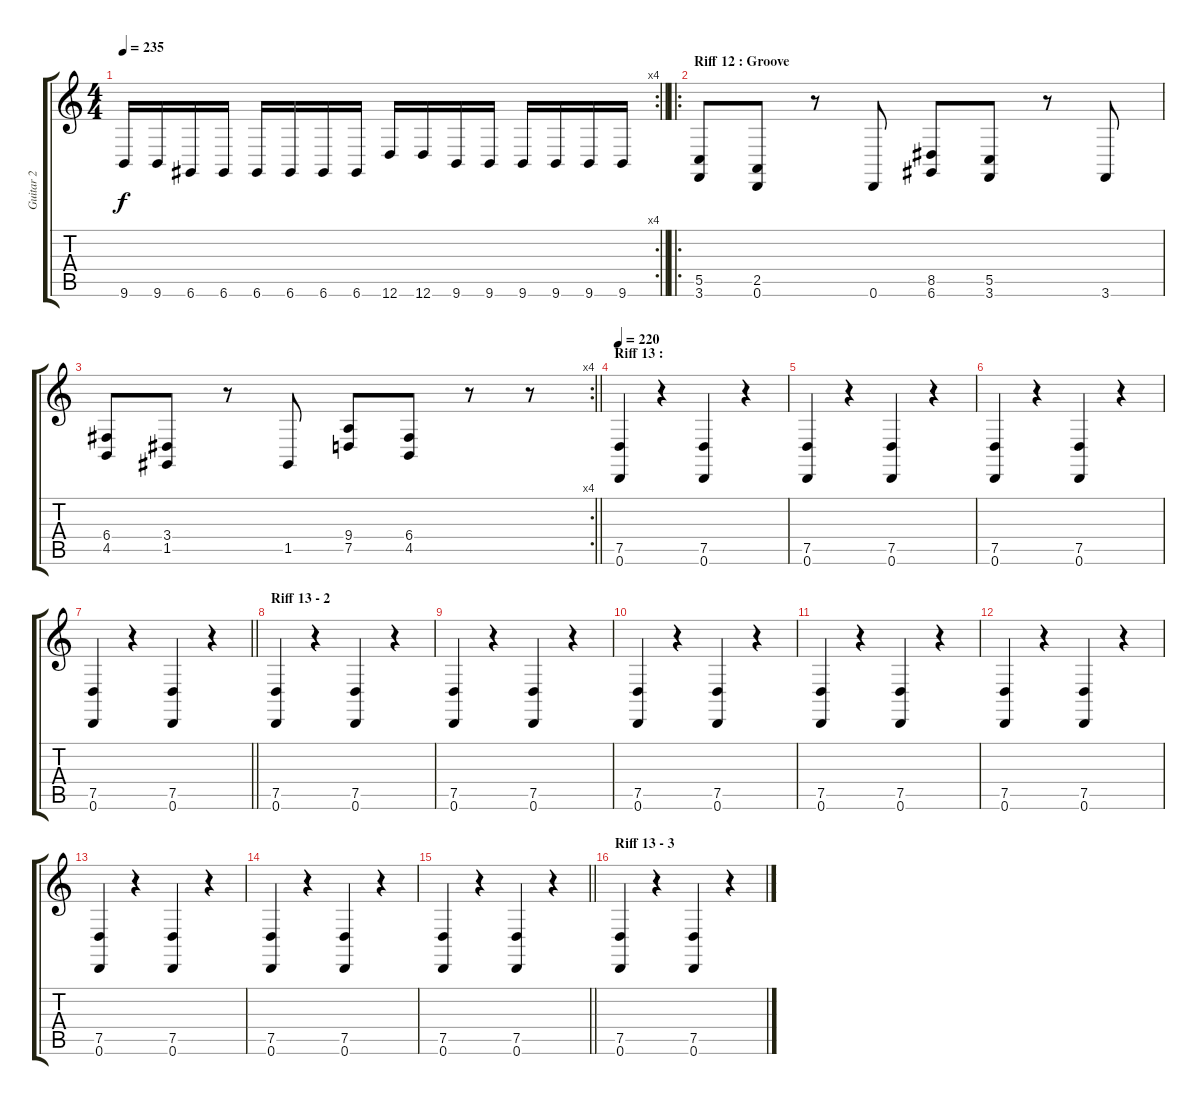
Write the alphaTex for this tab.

\track ("Guitar 2" "Guitar 2") {instrument electricgrandpiano}
\staff {score tabs}
\tuning (D4 A3 F3 C3 G2 D2) {hide}
\rc 4
\ts (4 4)
\tempo 235
\clef g2
\barLineRight lightlight
\ks c
9.6.16{dy f} 9.6.16 6.6.16 6.6.16 6.6.16 6.6.16 6.6.16 6.6.16 12.6.16 12.6.16 9.6.16 9.6.16 9.6.16 9.6.16 9.6.16 9.6.16 |
\ro
\section ("" "Riff 12 : Groove")
(5.5 3.6).8 (2.5 0.6).8 r.8 0.6.8 (8.5 6.6).8 (5.5 3.6).8 r.8 3.6.8 |
\rc 4
\barLineRight lightlight
(6.4 4.5).8 (3.4 1.5).8 r.8 1.5.8 (9.4 7.5).8 (6.4 4.5).8 r.8 r.8 |
\section ("" "Riff 13 : ")
\tempo 220
(7.5 0.6).4 r.4 (7.5 0.6).4 r.4 |
(7.5 0.6).4 r.4 (7.5 0.6).4 r.4 |
(7.5 0.6).4 r.4 (7.5 0.6).4 r.4 |
\barLineRight lightlight
(7.5 0.6).4 r.4 (7.5 0.6).4 r.4 |
\section ("" "Riff 13 - 2")
(7.5 0.6).4 r.4 (7.5 0.6).4 r.4 |
(7.5 0.6).4 r.4 (7.5 0.6).4 r.4 |
(7.5 0.6).4 r.4 (7.5 0.6).4 r.4 |
(7.5 0.6).4 r.4 (7.5 0.6).4 r.4 |
(7.5 0.6).4 r.4 (7.5 0.6).4 r.4 |
(7.5 0.6).4 r.4 (7.5 0.6).4 r.4 |
(7.5 0.6).4 r.4 (7.5 0.6).4 r.4 |
\barLineRight lightlight
(7.5 0.6).4 r.4 (7.5 0.6).4 r.4 |
\section ("" "Riff 13 - 3")
(7.5 0.6).4 r.4 (7.5 0.6).4 r.4
